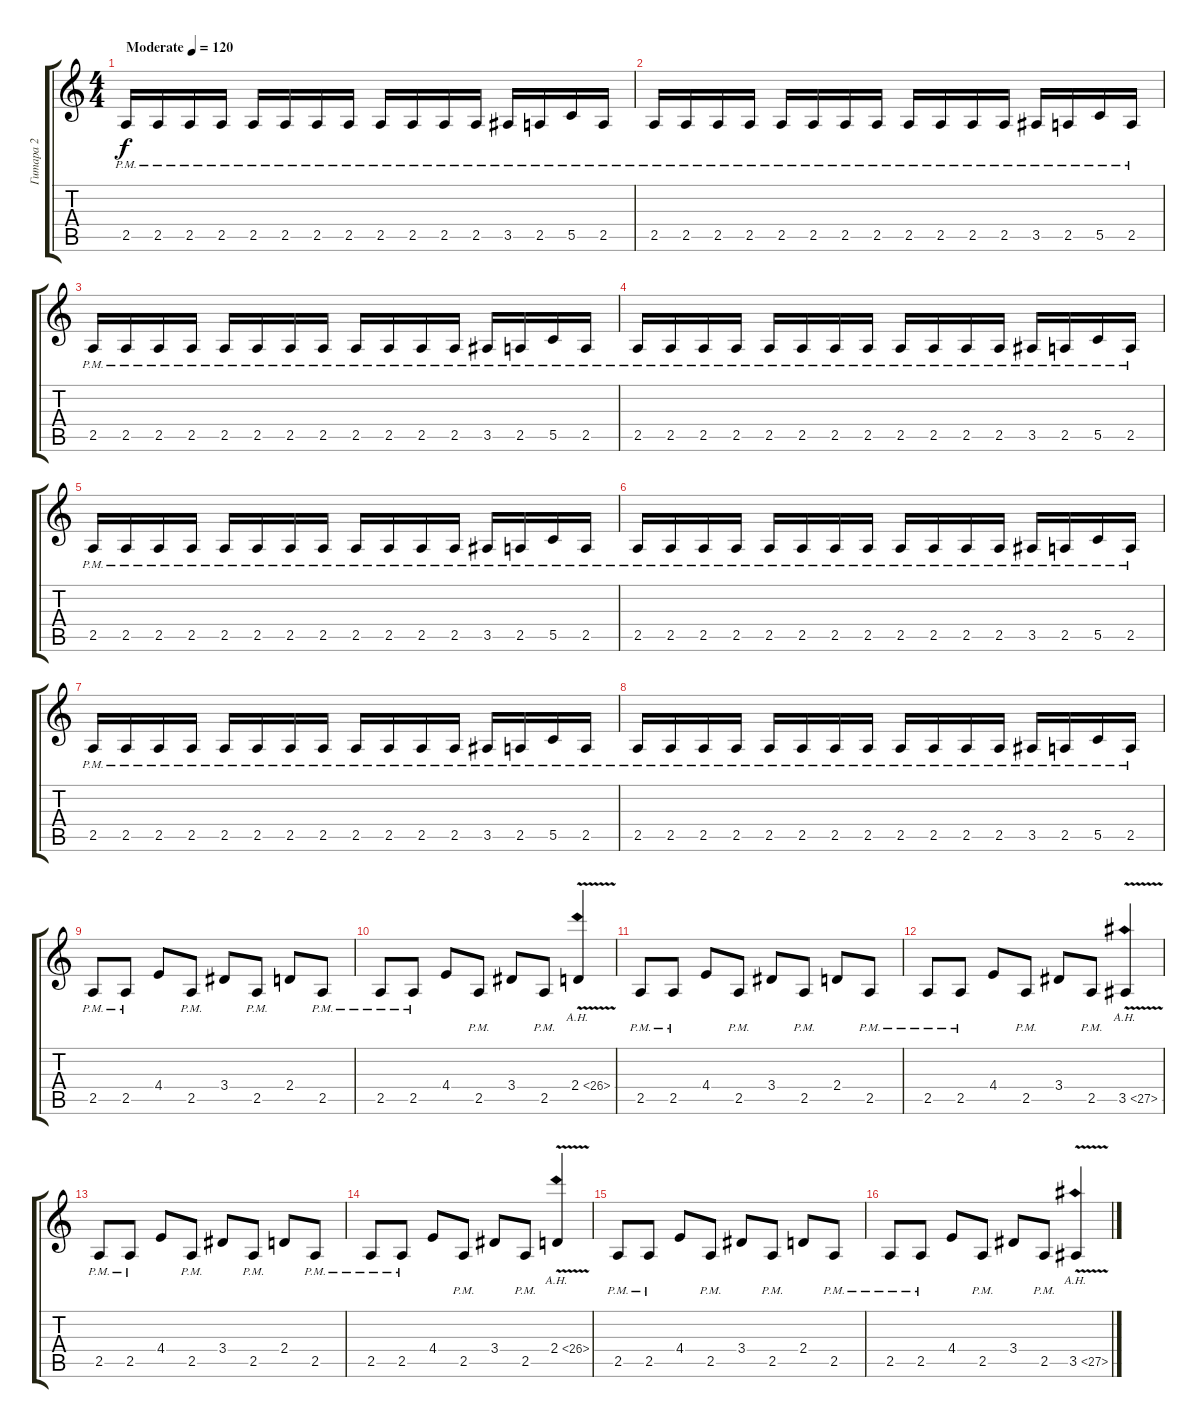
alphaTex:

\track ("Гитара 2" "Гитара 2") {instrument overdrivenguitar}
\staff {score tabs}
\tuning (D4 A3 F3 C3 G2 D2) {hide}
\ts (4 4)
\tempo (120 "Moderate")
\clef g2
\ks c
2.5{pm}.16{dy f instrument overdrivenguitar} 2.5{pm}.16 2.5{pm}.16 2.5{pm}.16 2.5{pm}.16 2.5{pm}.16 2.5{pm}.16 2.5{pm}.16 2.5{pm}.16 2.5{pm}.16 2.5{pm}.16 2.5{pm}.16 3.5{pm}.16 2.5{pm}.16 5.5{pm}.16 2.5{pm}.16 |
2.5{pm}.16 2.5{pm}.16 2.5{pm}.16 2.5{pm}.16 2.5{pm}.16 2.5{pm}.16 2.5{pm}.16 2.5{pm}.16 2.5{pm}.16 2.5{pm}.16 2.5{pm}.16 2.5{pm}.16 3.5{pm}.16 2.5{pm}.16 5.5{pm}.16 2.5{pm}.16 |
2.5{pm}.16 2.5{pm}.16 2.5{pm}.16 2.5{pm}.16 2.5{pm}.16 2.5{pm}.16 2.5{pm}.16 2.5{pm}.16 2.5{pm}.16 2.5{pm}.16 2.5{pm}.16 2.5{pm}.16 3.5{pm}.16 2.5{pm}.16 5.5{pm}.16 2.5{pm}.16 |
2.5{pm}.16 2.5{pm}.16 2.5{pm}.16 2.5{pm}.16 2.5{pm}.16 2.5{pm}.16 2.5{pm}.16 2.5{pm}.16 2.5{pm}.16 2.5{pm}.16 2.5{pm}.16 2.5{pm}.16 3.5{pm}.16 2.5{pm}.16 5.5{pm}.16 2.5{pm}.16 |
2.5{pm}.16 2.5{pm}.16 2.5{pm}.16 2.5{pm}.16 2.5{pm}.16 2.5{pm}.16 2.5{pm}.16 2.5{pm}.16 2.5{pm}.16 2.5{pm}.16 2.5{pm}.16 2.5{pm}.16 3.5{pm}.16 2.5{pm}.16 5.5{pm}.16 2.5{pm}.16 |
2.5{pm}.16 2.5{pm}.16 2.5{pm}.16 2.5{pm}.16 2.5{pm}.16 2.5{pm}.16 2.5{pm}.16 2.5{pm}.16 2.5{pm}.16 2.5{pm}.16 2.5{pm}.16 2.5{pm}.16 3.5{pm}.16 2.5{pm}.16 5.5{pm}.16 2.5{pm}.16 |
2.5{pm}.16 2.5{pm}.16 2.5{pm}.16 2.5{pm}.16 2.5{pm}.16 2.5{pm}.16 2.5{pm}.16 2.5{pm}.16 2.5{pm}.16 2.5{pm}.16 2.5{pm}.16 2.5{pm}.16 3.5{pm}.16 2.5{pm}.16 5.5{pm}.16 2.5{pm}.16 |
2.5{pm}.16 2.5{pm}.16 2.5{pm}.16 2.5{pm}.16 2.5{pm}.16 2.5{pm}.16 2.5{pm}.16 2.5{pm}.16 2.5{pm}.16 2.5{pm}.16 2.5{pm}.16 2.5{pm}.16 3.5{pm}.16 2.5{pm}.16 5.5{pm}.16 2.5{pm}.16 |
2.5{pm}.8 2.5{pm}.8 4.4.8 2.5{pm}.8 3.4.8 2.5{pm}.8 2.4.8 2.5{pm}.8 |
2.5{pm}.8 2.5{pm}.8 4.4.8 2.5{pm}.8 3.4.8 2.5{pm}.8 2.4{ah 24 v}.4 |
2.5{pm}.8 2.5{pm}.8 4.4.8 2.5{pm}.8 3.4.8 2.5{pm}.8 2.4.8 2.5{pm}.8 |
2.5{pm}.8 2.5{pm}.8 4.4.8 2.5{pm}.8 3.4.8 2.5{pm}.8 3.5{ah 24 v}.4 |
2.5{pm}.8 2.5{pm}.8 4.4.8 2.5{pm}.8 3.4.8 2.5{pm}.8 2.4.8 2.5{pm}.8 |
2.5{pm}.8 2.5{pm}.8 4.4.8 2.5{pm}.8 3.4.8 2.5{pm}.8 2.4{ah 24 v}.4 |
2.5{pm}.8 2.5{pm}.8 4.4.8 2.5{pm}.8 3.4.8 2.5{pm}.8 2.4.8 2.5{pm}.8 |
2.5{pm}.8 2.5{pm}.8 4.4.8 2.5{pm}.8 3.4.8 2.5{pm}.8 3.5{ah 24 v}.4
